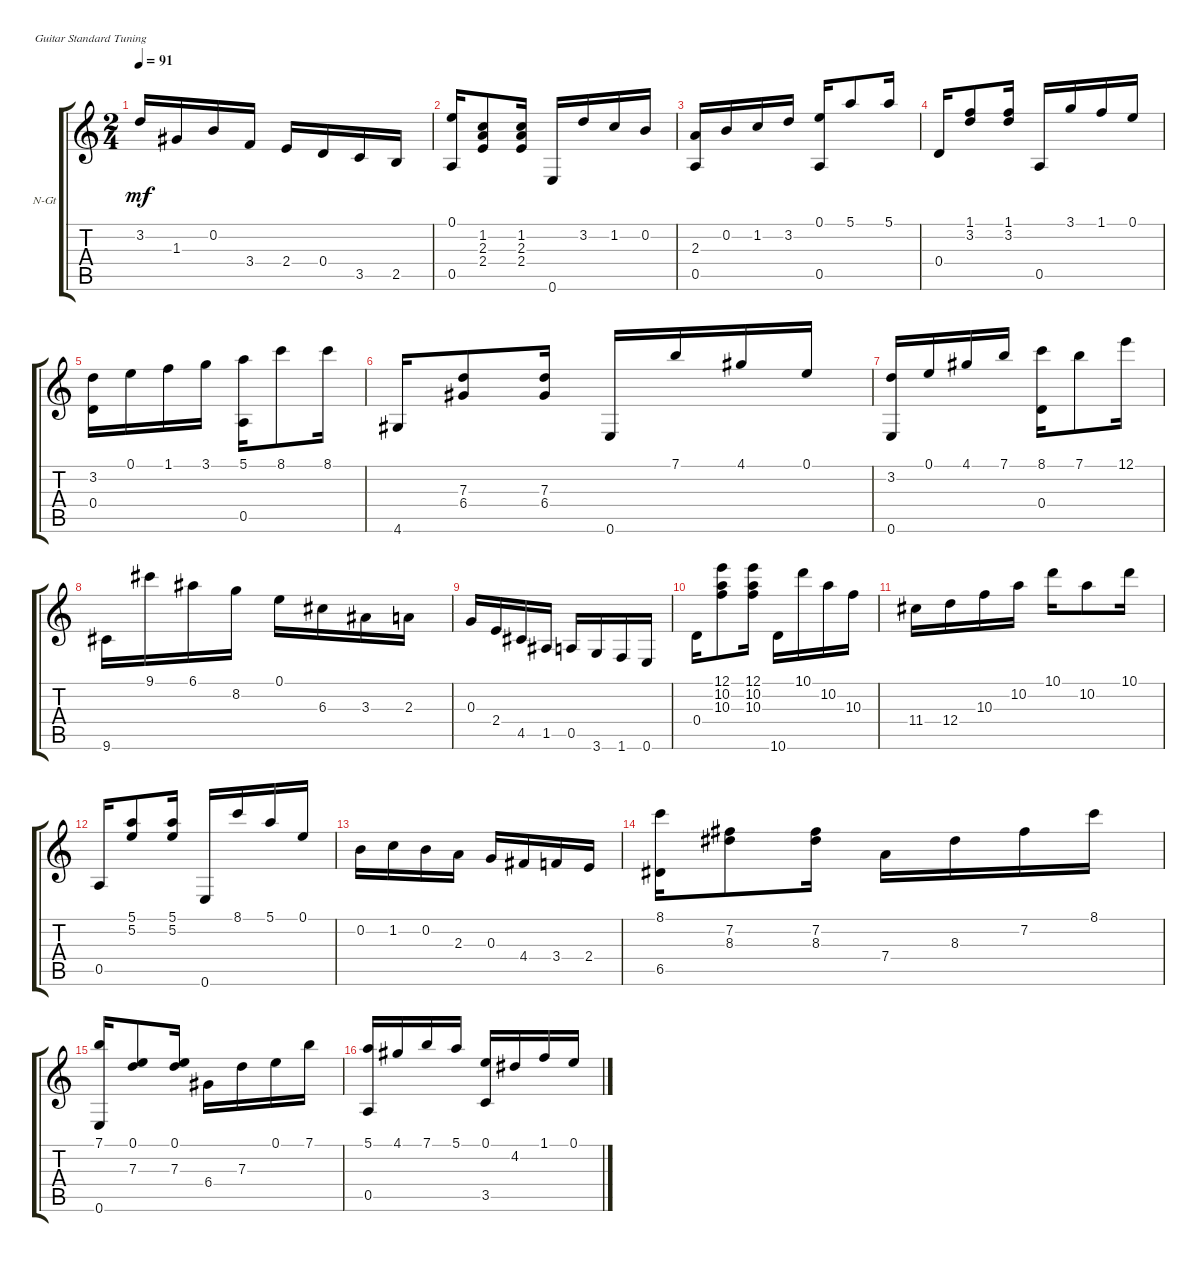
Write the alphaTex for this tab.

\bracketExtendMode groupsimilarinstruments
\firstSystemTrackNameOrientation horizontal
\otherSystemsTrackNameOrientation horizontal
\track ("Dilermando Reis" "N-Gt") {instrument acousticguitarnylon}
\staff {score tabs}
\tuning (E4 B3 G3 D3 A2 E2)
\ts (2 4)
\tempo 91
\clef g2
\ks c
3.2.16{dy mf} 1.3.16 0.2.16 3.4.16 2.4.16 0.4.16 3.5.16 2.5.16 |
(0.1 0.5).16 (1.2 2.3 2.4).8 (1.2 2.3 2.4).16 0.6.16 3.2.16 1.2.16 0.2.16 |
(2.3 0.5).16 0.2.16 1.2.16 3.2.16 (0.1 0.5).16 5.1.8 5.1.16 |
0.4.16 (1.1 3.2).8 (1.1 3.2).16 0.5.16 3.1.16 1.1.16 0.1.16 |
(3.2 0.4).16 0.1.16 1.1.16 3.1.16 (5.1 0.5).16 8.1.8 8.1.16 |
4.6.16 (7.3 6.4).8 (7.3 6.4).16 0.6.16 7.1.16 4.1.16 0.1.16 |
(3.2 0.6).16 0.1.16 4.1.16 7.1.16 (8.1 0.4).16 7.1.8 12.1.16 |
9.6.16 9.1.16 6.1.16 8.2.16 0.1.16 6.3.16 3.3.16 2.3.16 |
0.3.16 2.4.16 4.5.16 1.5.16 0.5.16 3.6.16 1.6.16 0.6.16 |
0.4.16 (12.1 10.2 10.3).8 (12.1 10.2 10.3).16 10.6.16 10.1.16 10.2.16 10.3.16 |
11.4.16 12.4.16 10.3.16 10.2.16 10.1.16 10.2.8 10.1.16 |
0.5.16 (5.1 5.2).8 (5.1 5.2).16 0.6.16 8.1.16 5.1.16 0.1.16 |
0.2.16 1.2.16 0.2.16 2.3.16 0.3.16 4.4.16 3.4.16 2.4.16 |
(8.1 6.5).16 (7.2 8.3).8 (7.2 8.3).16 7.4.16 8.3.16 7.2.16 8.1.16 |
(7.1 0.6).16 (0.1 7.3).8 (0.1 7.3).16 6.4.16 7.3.16 0.1.16 7.1.16 |
(5.1 0.5).16 4.1.16 7.1.16 5.1.16 (0.1 3.5).16 4.2.16 1.1.16 0.1.16
